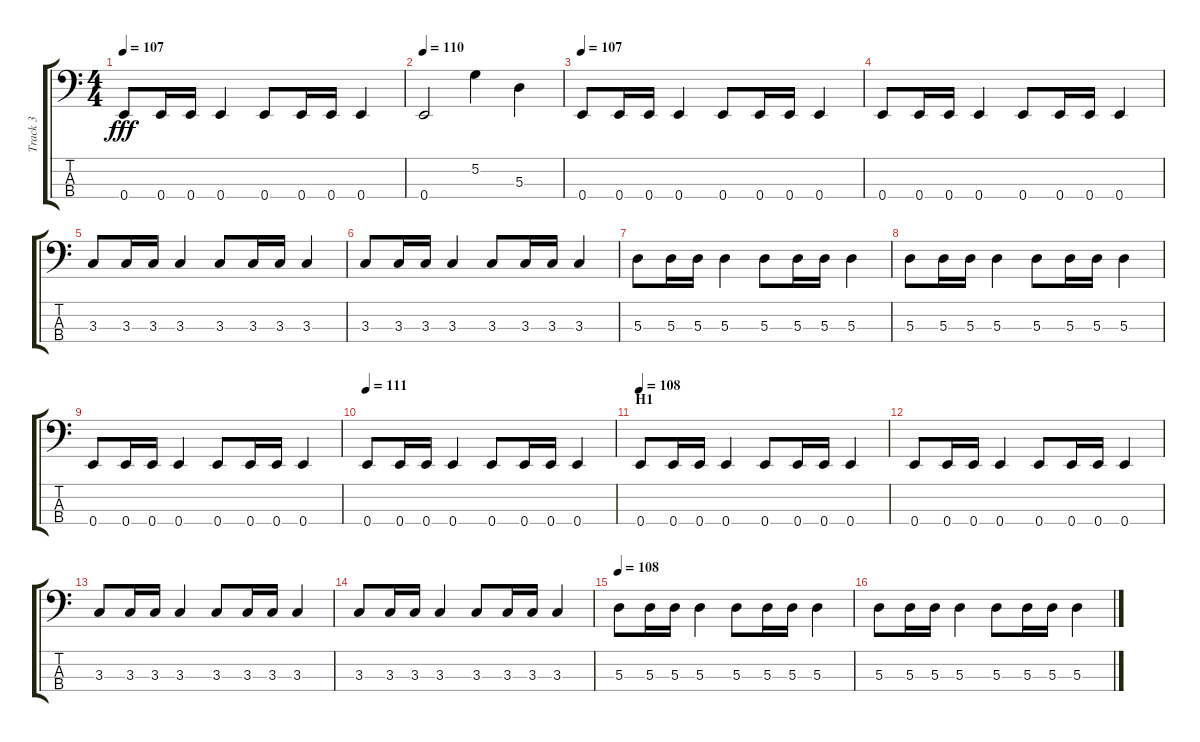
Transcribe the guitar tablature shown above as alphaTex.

\track ("Track 3" "Track 3") {instrument electricbassfinger}
\staff {score tabs}
\tuning (G2 D2 A1 E1) {hide}
\ts (4 4)
\tempo 107
\clef f4
\ks c
0.4.8{dy fff} 0.4.16 0.4.16 0.4.4 0.4.8 0.4.16 0.4.16 0.4.4 |
\tempo 110
0.4.2 5.2.4 5.3.4 |
\tempo 107
0.4.8 0.4.16 0.4.16 0.4.4 0.4.8 0.4.16 0.4.16 0.4.4 |
0.4.8 0.4.16 0.4.16 0.4.4 0.4.8 0.4.16 0.4.16 0.4.4 |
3.3.8 3.3.16 3.3.16 3.3.4 3.3.8 3.3.16 3.3.16 3.3.4 |
3.3.8 3.3.16 3.3.16 3.3.4 3.3.8 3.3.16 3.3.16 3.3.4 |
5.3.8 5.3.16 5.3.16 5.3.4 5.3.8 5.3.16 5.3.16 5.3.4 |
5.3.8 5.3.16 5.3.16 5.3.4 5.3.8 5.3.16 5.3.16 5.3.4 |
0.4.8 0.4.16 0.4.16 0.4.4 0.4.8 0.4.16 0.4.16 0.4.4 |
\tempo 111
0.4.8 0.4.16 0.4.16 0.4.4 0.4.8 0.4.16 0.4.16 0.4.4 |
\section ("" "H1")
\tempo 108
0.4.8 0.4.16 0.4.16 0.4.4 0.4.8 0.4.16 0.4.16 0.4.4 |
0.4.8 0.4.16 0.4.16 0.4.4 0.4.8 0.4.16 0.4.16 0.4.4 |
3.3.8 3.3.16 3.3.16 3.3.4 3.3.8 3.3.16 3.3.16 3.3.4 |
3.3.8 3.3.16 3.3.16 3.3.4 3.3.8 3.3.16 3.3.16 3.3.4 |
\tempo 108
5.3.8 5.3.16 5.3.16 5.3.4 5.3.8 5.3.16 5.3.16 5.3.4 |
5.3.8 5.3.16 5.3.16 5.3.4 5.3.8 5.3.16 5.3.16 5.3.4
